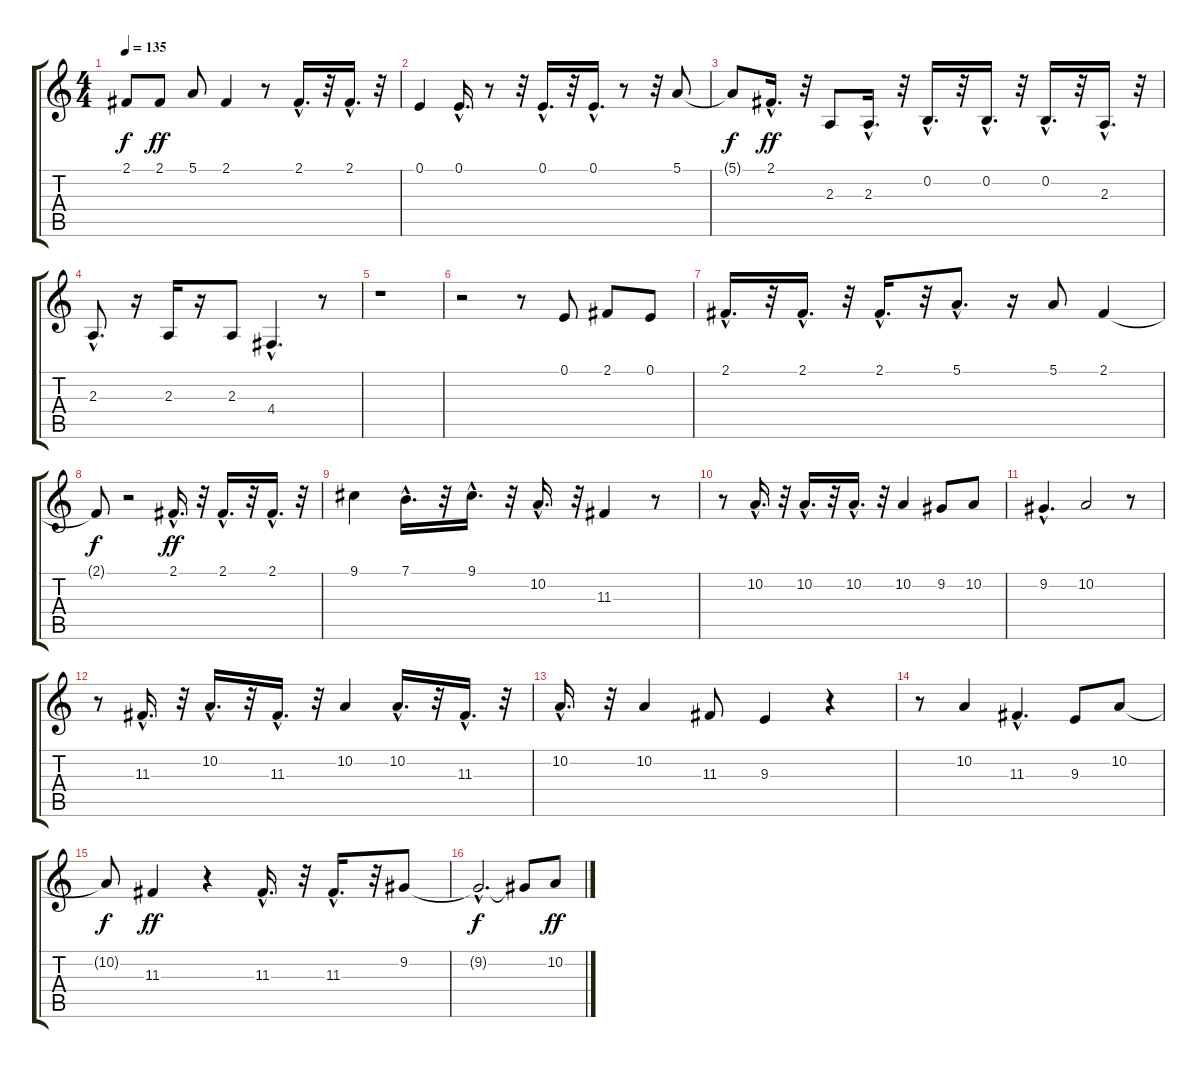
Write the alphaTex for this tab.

\track "" {instrument mutedtrumpet}
\staff {score tabs}
\tuning (E4 B3 G3 D3 A2 E2) {hide}
\ts (4 4)
\tempo 135
\clef g2
\ks c
2.1{t}.8{dy f} 2.1.8{dy ff} 5.1.8 2.1.4 r.8 2.1{hac}.16{d} r.32 2.1{hac}.16{d} r.32 |
0.1.4 0.1{hac}.16{d} r.8 r.32 0.1{hac}.16{d} r.32 0.1{hac}.16{d} r.8 r.32 5.1.8 |
5.1{t}.8{dy f} 2.1{hac}.16{d dy ff} r.32 2.3.8 2.3{hac}.16{d} r.32 0.2{hac}.16{d} r.32 0.2{hac}.16{d} r.32 0.2{hac}.16{d} r.32 2.3{hac}.16{d} r.32 |
2.3{hac}.8{d} r.16 2.3.16 r.16 2.3.8 4.4{hac}.4{d} r.8 |
r.1 |
r.2 r.8 0.1.8 2.1.8 0.1.8 |
2.1{hac}.16{d} r.32 2.1{hac}.16{d} r.32 2.1{hac}.16{d} r.32 5.1{hac}.8{d} r.16 5.1.8 2.1.4 |
2.1{t}.8{dy f} r.2 2.1{hac}.16{d dy ff} r.32 2.1{hac}.16{d} r.32 2.1{hac}.16{d} r.32 |
9.1.4 7.1{hac}.16{d} r.32 9.1{hac}.16{d} r.32 10.2{hac}.16{d} r.32 11.3.4 r.8 |
r.8 10.2{hac}.16{d} r.32 10.2{hac}.16{d} r.32 10.2{hac}.16{d} r.32 10.2.4 9.2.8 10.2.8 |
9.2{hac}.4{d} 10.2.2 r.8 |
r.8 11.3{hac}.16{d} r.32 10.2{hac}.16{d} r.32 11.3{hac}.16{d} r.32 10.2.4 10.2{hac}.16{d} r.32 11.3{hac}.16{d} r.32 |
10.2{hac}.16{d} r.32 10.2.4 11.3.8 9.3.4 r.4 |
r.8 10.2.4 11.3{hac}.4{d} 9.3.8 10.2.8 |
10.2{t}.8{dy f} 11.3.4{dy ff} r.4 11.3{hac}.16{d} r.32 11.3{hac}.16{d} r.32 9.2.8 |
9.2{hac t}.2{d dy f} 9.2{t}.8 10.2.8{dy ff}
